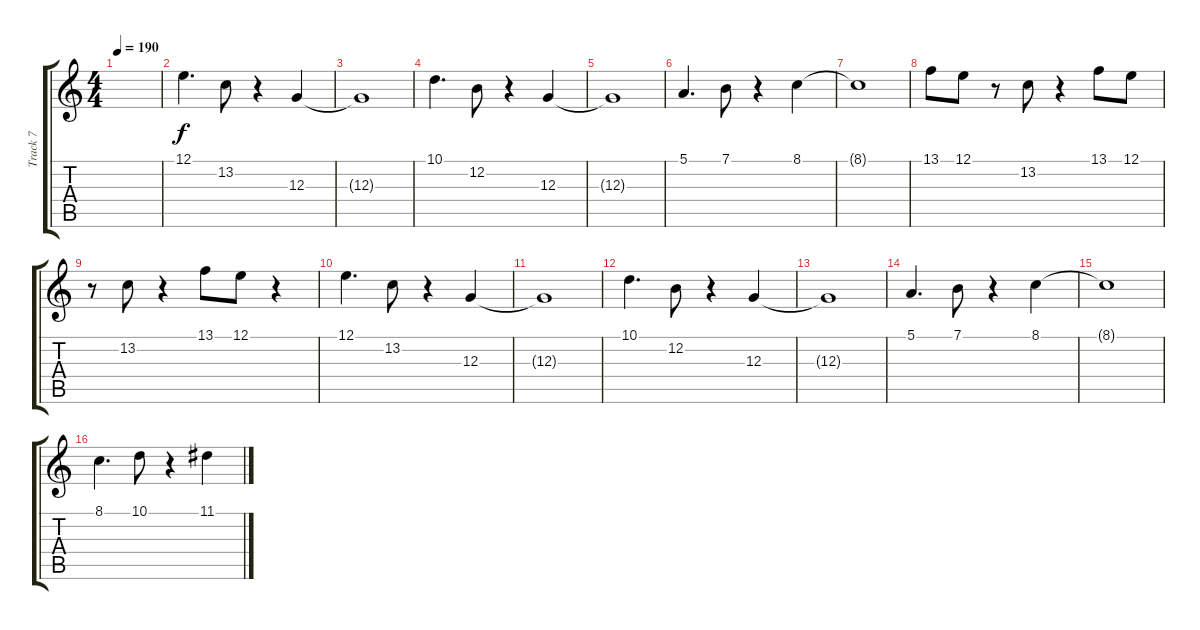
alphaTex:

\track ("Track 7" "Track 7") {instrument trumpet}
\staff {score tabs}
\tuning (E4 B3 G3 D3 A2 E2) {hide}
\ts (4 4)
\tempo 190
\clef g2
\ks c
|
12.1.4{d} 13.2.8 r.4 12.3.4 |
12.3{t}.1 |
10.1.4{d} 12.2.8 r.4 12.3.4 |
12.3{t}.1 |
5.1.4{d} 7.1.8 r.4 8.1.4 |
8.1{t}.1 |
13.1.8 12.1.8 r.8 13.2.8 r.4 13.1.8 12.1.8 |
r.8 13.2.8 r.4 13.1.8 12.1.8 r.4 |
12.1.4{d} 13.2.8 r.4 12.3.4 |
12.3{t}.1 |
10.1.4{d} 12.2.8 r.4 12.3.4 |
12.3{t}.1 |
5.1.4{d} 7.1.8 r.4 8.1.4 |
8.1{t}.1 |
8.1.4{d} 10.1.8 r.4 11.1.4
